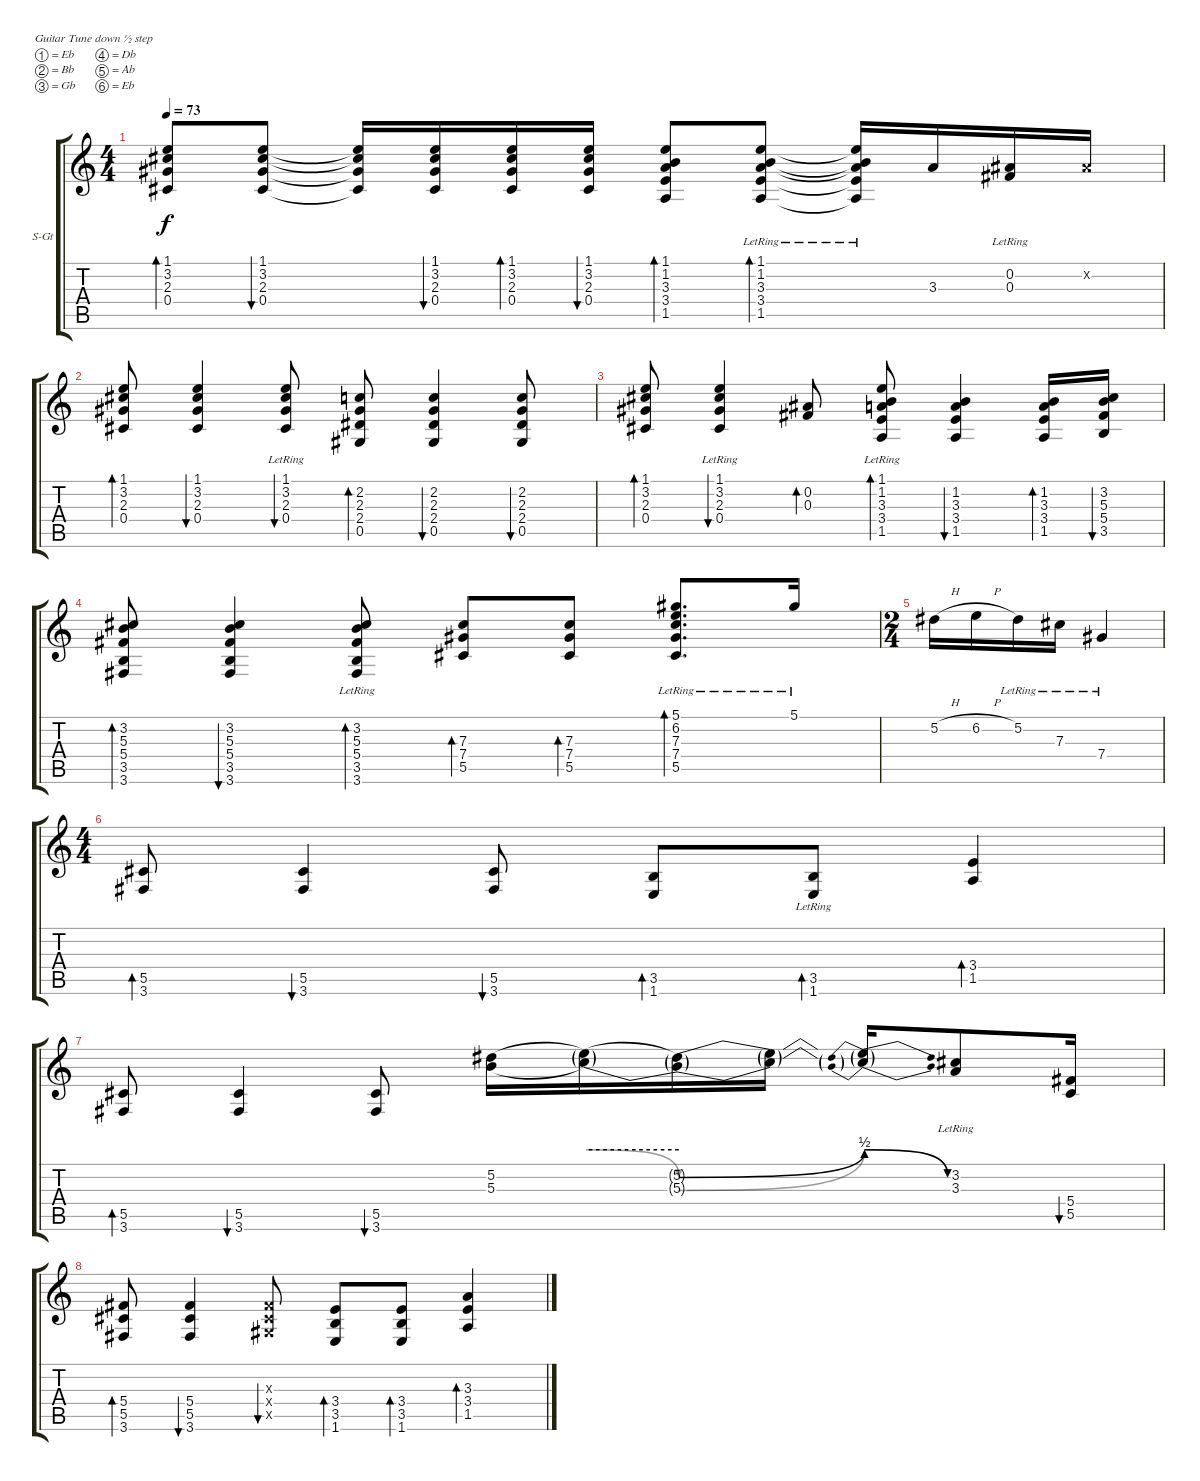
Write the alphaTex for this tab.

\bracketExtendMode groupsimilarinstruments
\firstSystemTrackNameOrientation horizontal
\otherSystemsTrackNameOrientation horizontal
\track ("Guit 1" "S-Gt") {instrument acousticguitarsteel}
\staff {score tabs}
\tuning (Eb4 Bb3 Gb3 Db3 Ab2 Eb2)
\ts (4 4)
\tempo 73
\clef g2
\ks c
(1.1 3.2 2.3 0.4).8{bd 60 dy f} (1.1 3.2 2.3 0.4).8{bu 30} (1.1{t} 3.2{t} 2.3{t} 0.4{t}).16 (1.1 3.2 2.3 0.4).16{bu 30} (1.1 3.2 2.3 0.4).16{bd 30} (1.1 3.2 2.3 0.4).16{bu 30} (1.1 1.2 3.3 3.4 1.5).8{bd 30} (1.1{lr} 1.2{lr} 3.3 3.4{lr} 1.5{lr}).8{bd 30} (1.1{lr t} 1.2{lr t} 3.3{t} 3.4{lr t} 1.5{lr t}).16 3.3.16 (0.2 0.3{lr}).16 0.2{x}.16 |
(1.1 3.2 2.3 0.4).8{bd 30} (1.1 3.2 2.3 0.4).4{bu 30} (1.1{lr} 3.2 2.3 0.4).8{bu 30} (2.2 2.3 2.4 0.5).8{bd 30} (2.2 2.3 2.4 0.5).4{bu 30} (2.2 2.3 2.4 0.5).8{bu 30} |
(1.1 3.2 2.3 0.4).8{bd 60} (1.1{lr} 3.2 2.3 0.4{lr}).4{bu 30} (0.2 0.3).8{bd 30} (1.1 1.2{lr} 3.3 3.4{lr} 1.5{lr}).8{bd 30} (1.2 3.3 3.4 1.5).4{bu 30} (1.2 3.3 3.4 1.5).16{bd 30} (3.2 5.3 5.4 3.5).16{bu 30} |
(3.2 5.3 5.4 3.5 3.6).8{bd 30} (3.2 5.3 5.4 3.5 3.6).4{bu 30} (3.2{lr} 5.3 5.4 3.5 3.6{lr}).8{bd 30} (7.3 7.4 5.5).8{bd 30} (7.3 7.4 5.5).8{bd 30} (5.1 6.2{lr} 7.3{lr} 7.4{lr} 5.5{lr}).8{d bd 60} 5.1{lr}.16 |
\ts (2 4)
5.2{h}.16 6.2{h}.16 5.2{lr}.16 7.3{lr}.16 7.4{lr}.4 |
\ts (4 4)
(5.5 3.6).8{bd 30} (5.5 3.6).4{bu 30} (5.5 3.6).8{bu 30} (3.5 1.6).8{bd 30} (3.5 1.6{lr}).8{bd 30} (3.4 1.5).4{bd 60} |
(5.5 3.6).8{bd 30} (5.5 3.6).4{bu 30} (5.5 3.6).8{bu 120} (5.2{be (hold 0 0 60 0)} 5.3{be (hold 0 0 60 0)}).16 (5.2{be (hold 0 2 60 2) t} 5.3{be (release 0 2 60 0) t}).16 (5.2{be (bend 0 0 60 2) t} 5.3{be (bend 0 0 60 2) t}).16 (5.2{t} 5.3{t}).16 (5.2{be (prebendrelease 0 2 60 0) t} 5.3{be (prebendrelease 0 2 60 0) t}).16 (3.2{lr} 3.3).8 (5.4 5.5).16{bu 120} |
(5.4 5.5 3.6).8{bd 30} (5.4 5.5 3.6).4{bu 30} (0.3{x} 0.4{x} 0.5{x}).8{bu 30} (3.4 3.5 1.6).8{bd 30} (3.4 3.5 1.6).8{bd 30} (3.3 3.4 1.5).4{bd 60}
